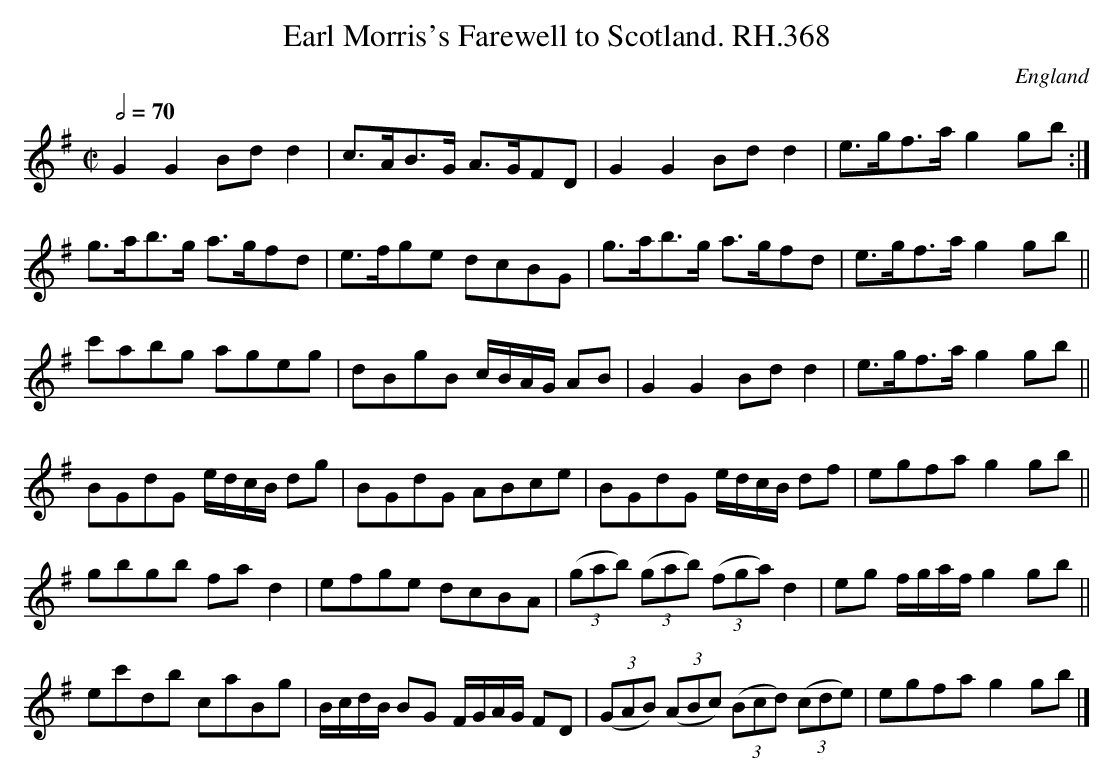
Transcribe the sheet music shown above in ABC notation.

X:1
T:Earl Morris's Farewell to Scotland. RH.368
O:England
M:C|
L:1/8
Q:1/2=70
K:G major
G2G2 Bdd2|c>AB>G A>GFD|\
G2G2 Bdd2|e>gf>a g2gb:|!
g>ab>g a>gfd|e>fge dcBG|\
g>ab>g a>gfd|e>gf>a g2gb||!
c'abg ageg|dBgB c/B/A/G/ AB|\
G2G2 Bdd2|e>gf>a g2gb||!
BGdG e/d/c/B/ dg|BGdG ABce|\
BGdG e/d/c/B/ df|egfa g2gb||!
gbgb fad2|efge dcBA|\
((3gab) ((3gab) ((3fga) d2|eg f/g/a/f/ g2gb||!
ec'db caBg|B/c/d/B/ BG F/G/A/G/ FD|\
((3GAB) ((3ABc) ((3Bcd) ((3cde)|egfa g2gb|]
